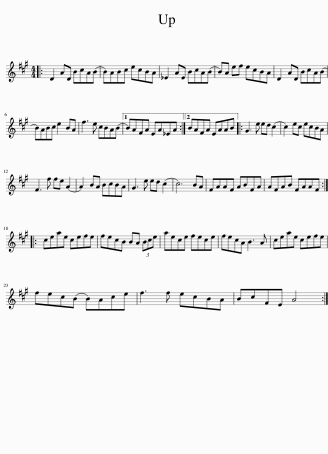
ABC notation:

X:1
L:1/8
M:4/4
I:linebreak $
K:A
V:1 treble
V:1
|: D2 AD BcA(B | B)ABc ecBA | _E2 AE BcA(B | B)A ef ecBA | D2 AD BcA(B |$ %5
 B)ABc e2 BA | f3 e cBA(B |1 B)AFA EA_EA :|2 BAFA EAAB |: G3 e ed (c2 | %10
 c2) ec ecBA |$ F3 f fe (A2 | A2) BA BcBA | G3 e ed (c2 | c6) BA | %15
 FAAF ABFA | AFAB FAAF ::$ ceae cefe | fecB BA (3Bce | aece fece | %20
 fecA B3 A | ceae cefe |$ fec(B B)Ace | f3 f ecBA | BcFE A4 :| %25
